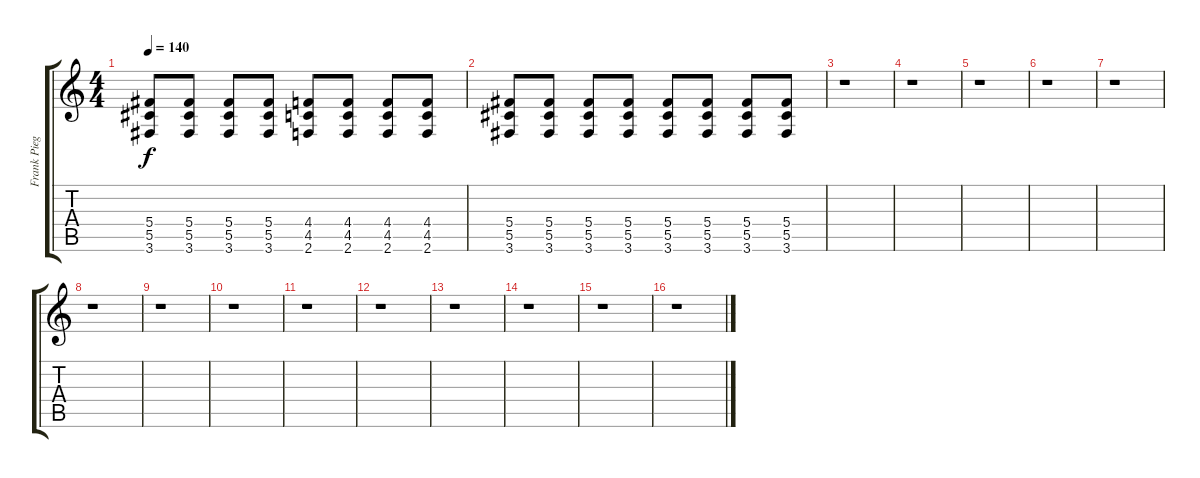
\track ("Frank Piegaro Open Guitar" "Frank Pieg") {instrument distortionguitar}
\staff {score tabs}
\tuning (Eb4 Bb3 Gb3 Db3 Ab2 Eb2) {hide}
\ts (4 4)
\tempo 140
\clef g2
\ks c
(5.4 5.5 3.6).8{dy f} (5.4 5.5 3.6).8 (5.4 5.5 3.6).8 (5.4 5.5 3.6).8 (4.4 4.5 2.6).8 (4.4 4.5 2.6).8 (4.4 4.5 2.6).8 (4.4 4.5 2.6).8 |
(5.4 5.5 3.6).8 (5.4 5.5 3.6).8 (5.4 5.5 3.6).8 (5.4 5.5 3.6).8 (5.4 5.5 3.6).8 (5.4 5.5 3.6).8 (5.4 5.5 3.6).8 (5.4 5.5 3.6).8 |
r.1 |
r.1 |
r.1 |
r.1 |
r.1 |
r.1 |
r.1 |
r.1 |
r.1 |
r.1 |
r.1 |
r.1 |
r.1 |
r.1
